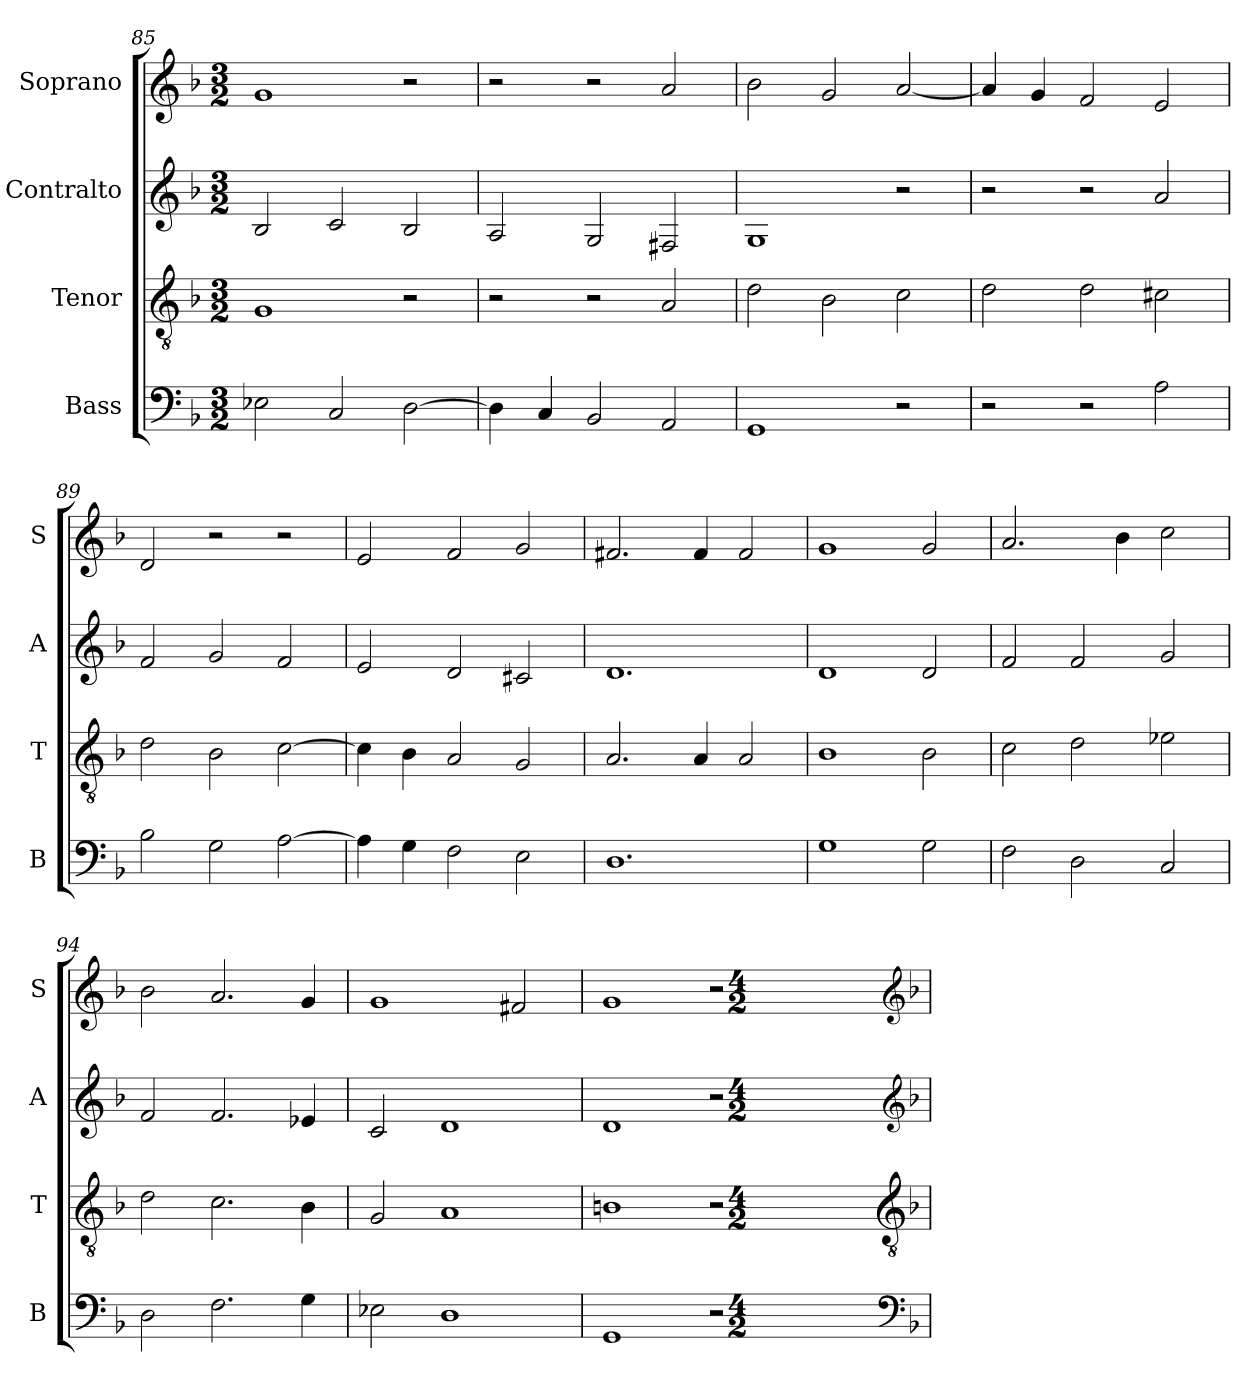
**kern	**kern	**kern	**kern
*part4	*part3	*part2	*part1
*staff4	*staff3	*staff2	*staff1
*I"Bass	*I"Tenor	*I"Contralto	*I"Soprano
*I'B	*I'T	*I'A	*I'S
*clefF4	*clefGv2	*clefG2	*clefG2
*k[b-]	*k[b-]	*k[b-]	*k[b-]
*G:dor	*G:dor	*G:dor	*G:dor
*M3/2	*M3/2	*M3/2	*M3/2
=85	=85	=85	=85
2E-X	1G	2B-	1g
2C	.	2c	.
[2D	2r	2B-	2r
=86	=86	=86	=86
4D]	2r	2A	2r
4C	.	.	.
2BB-	2r	2G	2r
2AA	2A	2F#X	2a
=87	=87	=87	=87
1GG	2d	1G	2b-
.	2B-	.	2g
2r	2c	2r	[2a
=88	=88	=88	=88
2r	2d	2r	4a]
.	.	.	4g
2r	2d	2r	2f
2A	2c#X	2a	2e
=89	=89	=89	=89
2B-	2d	2f	2d
2G	2B-	2g	2r
[2A	[2c	2f	2r
=90	=90	=90	=90
4A]	4c]	2e	2e
4G	4B-	.	.
2F	2A	2d	2f
2E	2G	2c#X	2g
=91	=91	=91	=91
1.D	2.A	1.d	2.f#X
.	4A	.	4f#
.	2A	.	2f#
=92	=92	=92	=92
1G	1B-	1d	1g
2G	2B-	2d	2g
=93	=93	=93	=93
2F	2c	2f	2.a
2D	2d	2f	.
.	.	.	4b-
2C	2e-X	2g	2cc
=94	=94	=94	=94
2D	2d	2f	2b-
2.F	2.c	2.f	2.a
4G	4B-	4e-X	4g
=95	=95	=95	=95
2E-X	2G	2c	1g
1D	1A	1d	.
.	.	.	2f#X
=96	=96	=96	=96
1GG	1Bn	1d	1g
2r	2r	2r	2r
*clefF4	*clefGv2	*clefG2	*clefG2
*k[b-]	*k[b-]	*k[b-]	*k[b-]
*G:dor	*G:dor	*G:dor	*G:dor
*M4/2	*M4/2	*M4/2	*M4/2
=	=	=	=
*-	*-	*-	*-
